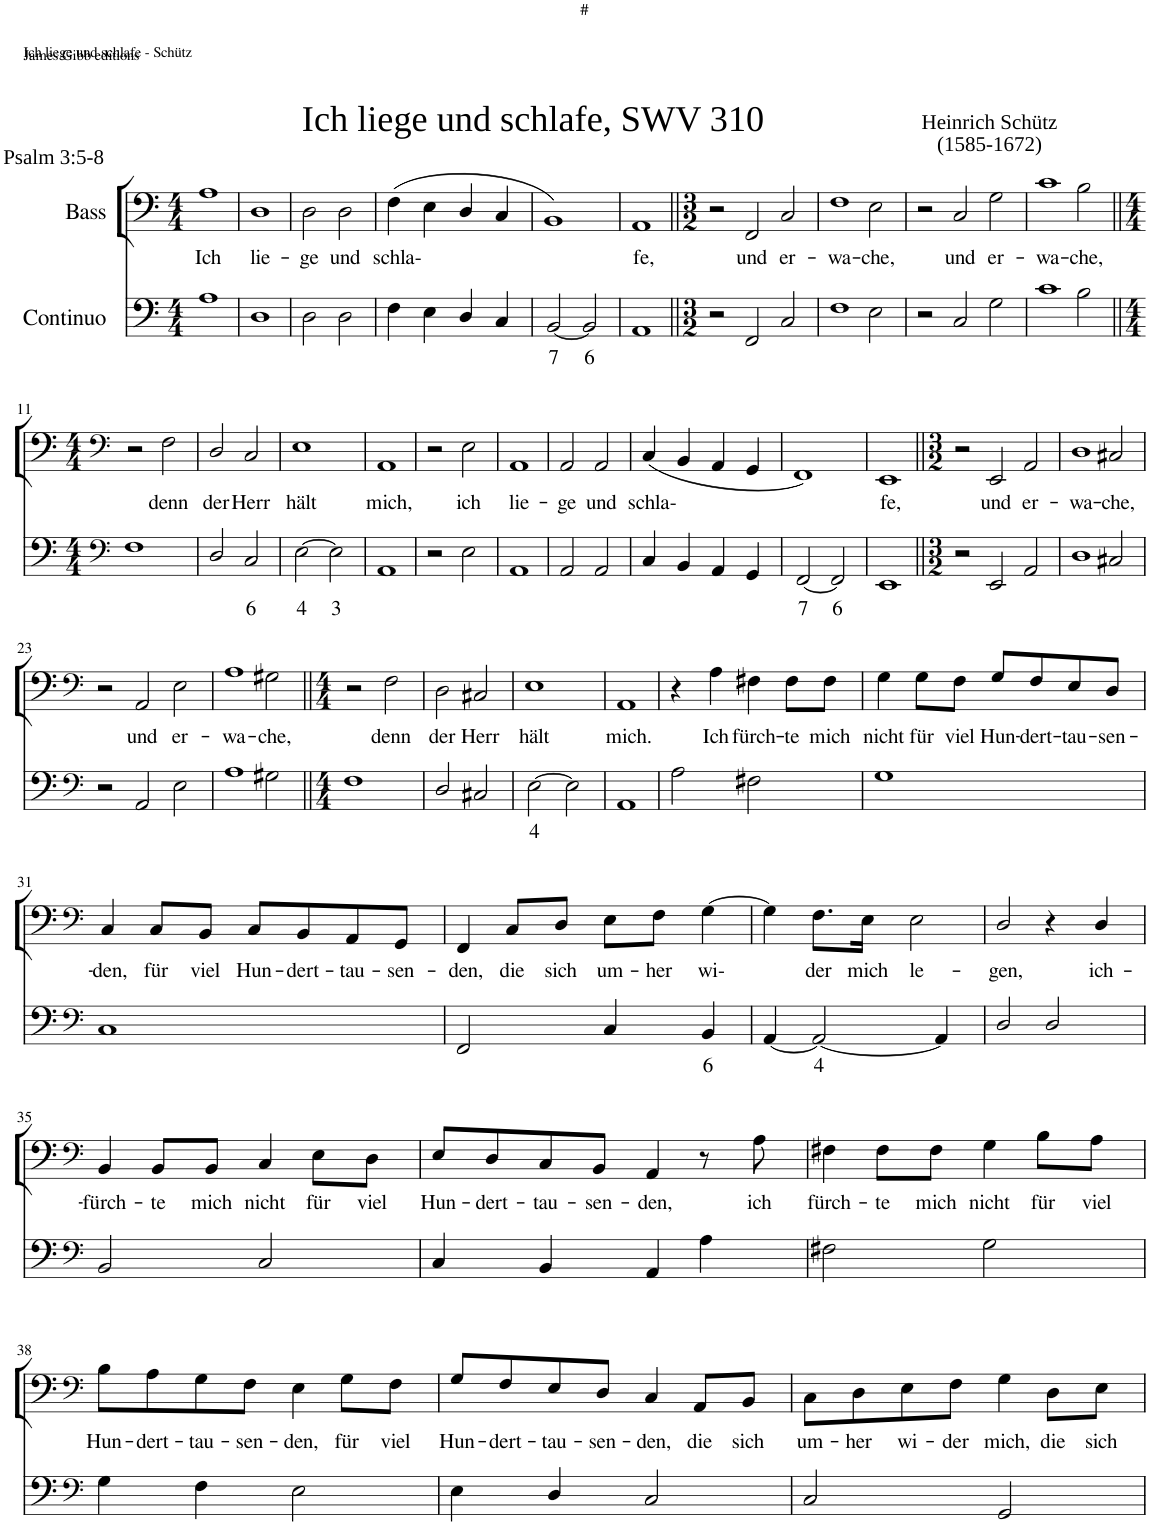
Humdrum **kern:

**kern	**text	**kern	**text
*part2	*part2	*part1	*part1
*staff2	*staff2	*staff1	*staff1
*I"Continuo	*	*I"Bass	*
*clefF4	*	*clefF4	*
*k[]	*	*k[]	*
*M4/4	*	*M4/4	*
=1	=1	=1	=1
!	!	!LO:TX:a:t=Ich liege und schlafe, SWV 310	!
!	!	!LO:TX:a:t=Heinrich Schütz	!
!	!	!LO:TX:a:t=(1585-1672)	!
!	!	!LO:TX:a:t=Psalm 3&colon;5-8	!
!	!	!	!LO:LY:b
1A	.	1A	Ich
=2	=2	=2	=2
!	!	!	!LO:LY:b
1D	.	1D	lie-
=3	=3	=3	=3
!	!	!	!LO:LY:b
2D\	.	2D\	ge
!	!	!	!LO:LY:b
2D\	.	2D\	und
=4	=4	=4	=4
!	!	!	!LO:LY:b
4F\	.	(4F\	schla-
4E\	.	4E\	.
4D/	.	4D/	.
4C/	.	4C/	.
=5	=5	=5	=5
!	!LO:LY:b	!	!
[2BB/	7	1BB)	.
!	!LO:LY:b	!	!
2BB/]	6	.	.
=6	=6	=6	=6
!	!	!	!LO:LY:b
1AA	.	1AA	fe,
=7||	=7||	=7||	=7||
*M3/2	*	*M3/2	*
2r	.	2r	.
!	!	!	!LO:LY:b
2FF/	.	2FF/	und
!	!	!	!LO:LY:b
2C/	.	2C/	er-
=8	=8	=8	=8
!	!	!	!LO:LY:b
1F	.	1F	wa-
!	!	!	!LO:LY:b
2E\	.	2E\	che,
=9	=9	=9	=9
2r	.	2r	.
!	!	!	!LO:LY:b
2C/	.	2C/	und
!	!	!	!LO:LY:b
2G\	.	2G\	er-
=10	=10	=10	=10
!	!	!	!LO:LY:b
1c	.	1c	wa-
!	!	!	!LO:LY:b
2B\	.	2B\	che,
!!LO:LB:g=z
=11||	=11||	=11||	=11||
*clefF4	*	*clefF4	*
*M4/4	*	*M4/4	*
1F	.	2r	.
!	!	!	!LO:LY:b
.	.	2F\	denn
=12	=12	=12	=12
!	!	!	!LO:LY:b
2D/	.	2D/	der
!	!LO:LY:b	!	!LO:LY:b
2C/	6	2C/	Herr
=13	=13	=13	=13
!	!LO:LY:b	!	!LO:LY:b
[2E\	4	1E	hält
!	!LO:LY:b	!	!
2E\]	3	.	.
=14	=14	=14	=14
!	!	!	!LO:LY:b
1AA	.	1AA	mich,
=15	=15	=15	=15
2r	.	2r	.
!	!	!	!LO:LY:b
2E\	.	2E\	ich
=16	=16	=16	=16
!	!	!	!LO:LY:b
1AA	.	1AA	lie-
=17	=17	=17	=17
!	!	!	!LO:LY:b
2AA/	.	2AA/	ge
!	!	!	!LO:LY:b
2AA/	.	2AA/	und
=18	=18	=18	=18
!	!	!	!LO:LY:b
4C/	.	(4C/	schla-
4BB/	.	4BB/	.
4AA/	.	4AA/	.
4GG/	.	4GG/	.
=19	=19	=19	=19
!	!LO:LY:b	!	!
[2FF/	7	1FF)	.
!	!LO:LY:b	!	!
2FF/]	6	.	.
=20	=20	=20	=20
!	!	!	!LO:LY:b
1EE	.	1EE	fe,
=21||	=21||	=21||	=21||
*M3/2	*	*M3/2	*
2r	.	2r	.
!	!	!	!LO:LY:b
2EE/	.	2EE/	und
!	!	!	!LO:LY:b
2AA/	.	2AA/	er-
=22	=22	=22	=22
!	!	!	!LO:LY:b
1D	.	1D	wa-
!	!	!	!LO:LY:b
2C#X/	.	2C#X/	che,
!!LO:LB:g=z
=23	=23	=23	=23
*clefF4	*	*clefF4	*
2r	.	2r	.
!	!	!	!LO:LY:b
2AA/	.	2AA/	und
!	!	!	!LO:LY:b
2E\	.	2E\	er-
=24	=24	=24	=24
!	!	!	!LO:LY:b
1A	.	1A	wa-
!	!	!	!LO:LY:b
2G#X\	.	2G#X\	che,
=25||	=25||	=25||	=25||
*M4/4	*	*M4/4	*
1F	.	2r	.
!	!	!	!LO:LY:b
.	.	2F\	denn
=26	=26	=26	=26
!	!	!	!LO:LY:b
2D/	.	2D\	der
!	!	!	!LO:LY:b
2C#X/	.	2C#X/	Herr
=27	=27	=27	=27
!	!LO:LY:b	!	!LO:LY:b
[2E\	4	1E	hält
2E\]	.	.	.
=28	=28	=28	=28
!	!	!	!LO:LY:b
1AA	.	1AA	mich.
=29	=29	=29	=29
2A\	.	4r	.
!	!	!	!LO:LY:b
.	.	4A\	Ich
!	!	!	!LO:LY:b
2F#X\	.	4F#X\	fürch-
!	!	!	!LO:LY:b
.	.	8F#\L	te
!	!	!	!LO:LY:b
.	.	8F#\J	mich
=30	=30	=30	=30
!	!	!	!LO:LY:b
1G	.	4G\	nicht
!	!	!	!LO:LY:b
.	.	8G\L	für
!	!	!	!LO:LY:b
.	.	8F\J	viel
!	!	!	!LO:LY:b
.	.	8G/L	Hun-
!	!	!	!LO:LY:b
.	.	8F/	dert-
!	!	!	!LO:LY:b
.	.	8E/	tau-
!	!	!	!LO:LY:b
.	.	8D/J	sen-
!!LO:LB:g=z
=31	=31	=31	=31
*clefF4	*	*clefF4	*
!	!	!	!LO:LY:b
1C	.	4C/	den,
!	!	!	!LO:LY:b
.	.	8C/L	für
!	!	!	!LO:LY:b
.	.	8BB/J	viel
!	!	!	!LO:LY:b
.	.	8C/L	Hun-
!	!	!	!LO:LY:b
.	.	8BB/	dert-
!	!	!	!LO:LY:b
.	.	8AA/	tau-
!	!	!	!LO:LY:b
.	.	8GG/J	sen-
=32	=32	=32	=32
!	!	!	!LO:LY:b
2FF/	.	4FF/	den,
!	!	!	!LO:LY:b
.	.	8C/L	die
!	!	!	!LO:LY:b
.	.	8D/J	sich
!	!	!	!LO:LY:b
4C/	.	8E\L	um-
!	!	!	!LO:LY:b
.	.	8F\J	her
!	!LO:LY:b	!	!LO:LY:b
4BB/	6	[4G\	wi-
=33	=33	=33	=33
[4AA/	.	4G\]	.
!	!LO:LY:b	!	!LO:LY:b
2AA/_	4	8.F\L	der
!	!	!	!LO:LY:b
.	.	16E\Jk	mich
!	!	!	!LO:LY:b
.	.	2E\	le-
4AA/]	.	.	.
=34	=34	=34	=34
!	!	!	!LO:LY:b
2D/	.	2D/	gen,
2D/	.	4r	.
!	!	!	!LO:LY:b
.	.	4D/	ich-
!!LO:LB:g=z
=35	=35	=35	=35
*clefF4	*	*clefF4	*
!	!	!	!LO:LY:b
2BB/	.	4BB/	fürch-
!	!	!	!LO:LY:b
.	.	8BB/L	te
!	!	!	!LO:LY:b
.	.	8BB/J	mich
!	!	!	!LO:LY:b
2C/	.	4C/	nicht
!	!	!	!LO:LY:b
.	.	8E\L	für
!	!	!	!LO:LY:b
.	.	8D\J	viel
=36	=36	=36	=36
!	!	!	!LO:LY:b
4C/	.	8E/L	Hun-
!	!	!	!LO:LY:b
.	.	8D/	dert-
!	!	!	!LO:LY:b
4BB/	.	8C/	tau-
!	!	!	!LO:LY:b
.	.	8BB/J	sen-
!	!	!	!LO:LY:b
4AA/	.	4AA/	den,
4A\	.	8r	.
!	!	!	!LO:LY:b
.	.	8A\	ich
=37	=37	=37	=37
!	!	!	!LO:LY:b
2F#X\	.	4F#X\	fürch-
!	!	!	!LO:LY:b
.	.	8F#\L	te
!	!	!	!LO:LY:b
.	.	8F#\J	mich
!	!	!	!LO:LY:b
2G\	.	4G\	nicht
!	!	!	!LO:LY:b
.	.	8B\L	für
!	!	!	!LO:LY:b
.	.	8A\J	viel
!!LO:LB:g=z
=38	=38	=38	=38
*clefF4	*	*clefF4	*
!	!	!	!LO:LY:b
4G\	.	8B\L	Hun-
!	!	!	!LO:LY:b
.	.	8A\	dert-
!	!	!	!LO:LY:b
4F\	.	8G\	tau-
!	!	!	!LO:LY:b
.	.	8F\J	sen-
!	!	!	!LO:LY:b
2E\	.	4E\	den,
!	!	!	!LO:LY:b
.	.	8G\L	für
!	!	!	!LO:LY:b
.	.	8F\J	viel
=39	=39	=39	=39
!	!	!	!LO:LY:b
4E\	.	8G/L	Hun-
!	!	!	!LO:LY:b
.	.	8F/	dert-
!	!	!	!LO:LY:b
4D/	.	8E/	tau-
!	!	!	!LO:LY:b
.	.	8D/J	sen-
!	!	!	!LO:LY:b
2C/	.	4C/	den,
!	!	!	!LO:LY:b
.	.	8AA/L	die
!	!	!	!LO:LY:b
.	.	8BB/J	sich
=40	=40	=40	=40
!	!	!	!LO:LY:b
2C/	.	8C\L	um-
!	!	!	!LO:LY:b
.	.	8D\	her
!	!	!	!LO:LY:b
.	.	8E\	wi-
!	!	!	!LO:LY:b
.	.	8F\J	der
!	!	!	!LO:LY:b
2GG/	.	4G\	mich,
!	!	!	!LO:LY:b
.	.	8D\L	die
!	!	!	!LO:LY:b
.	.	8E\J	sich
=	=	=	=
*-	*-	*-	*-
